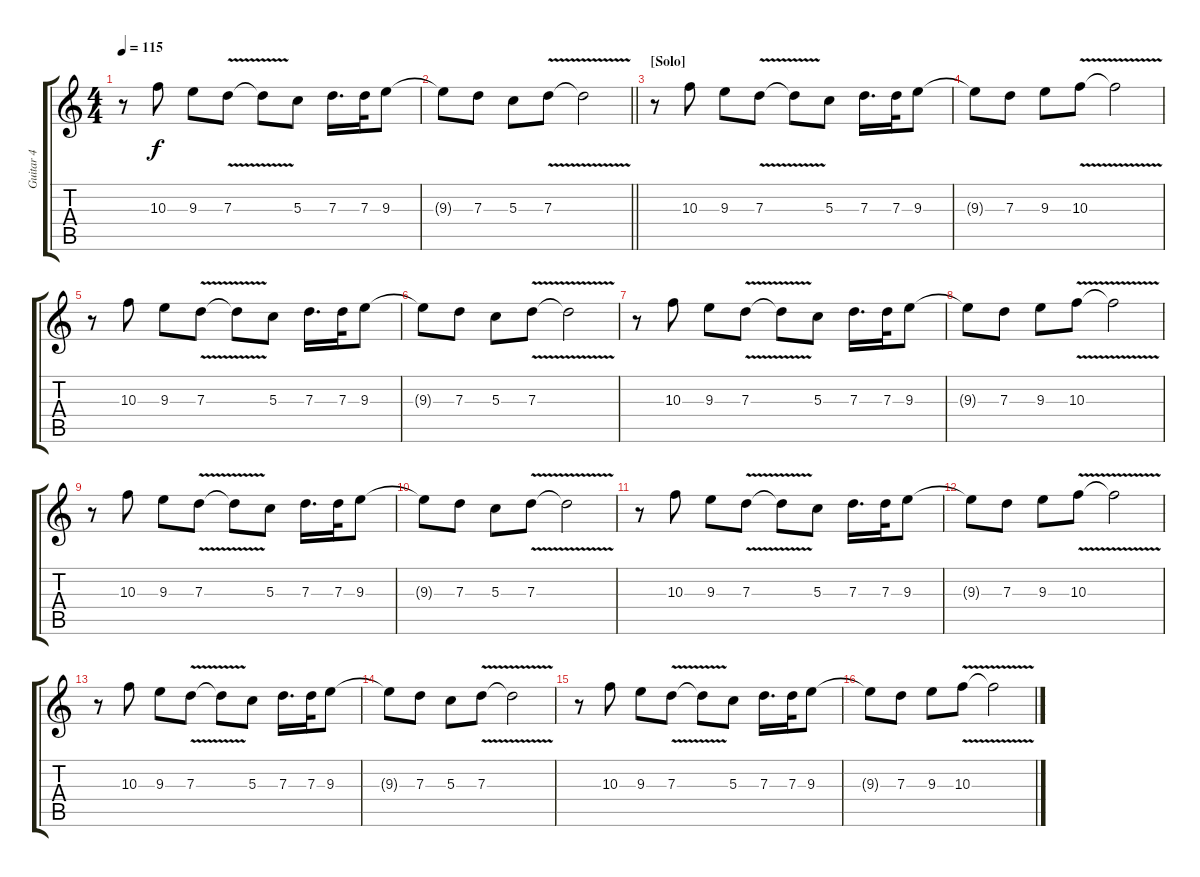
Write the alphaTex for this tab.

\track ("Guitar 4" "Guitar 4") {instrument electricguitarjazz}
\staff {score tabs}
\tuning (E4 B3 G3 D3 A2 E2) {hide}
\ts (4 4)
\tempo 115
\clef g2
\ks c
r.8{dy f} 10.3.8 9.3.8 7.3{v}.8 7.3{t}.8 5.3.8 7.3.16{d} 7.3.32 9.3.8 |
\barLineRight lightlight
9.3{t}.8 7.3.8 5.3.8 7.3{v}.8 7.3{t}.2 |
\section ("" "[Solo]")
r.8 10.3.8 9.3.8 7.3{v}.8 7.3{t}.8 5.3.8 7.3.16{d} 7.3.32 9.3.8 |
9.3{t}.8 7.3.8 9.3.8 10.3{v}.8 10.3{t}.2 |
r.8 10.3.8 9.3.8 7.3{v}.8 7.3{t}.8 5.3.8 7.3.16{d} 7.3.32 9.3.8 |
9.3{t}.8 7.3.8 5.3.8 7.3{v}.8 7.3{t}.2 |
r.8 10.3.8 9.3.8 7.3{v}.8 7.3{t}.8 5.3.8 7.3.16{d} 7.3.32 9.3.8 |
9.3{t}.8 7.3.8 9.3.8 10.3{v}.8 10.3{t}.2 |
r.8 10.3.8 9.3.8 7.3{v}.8 7.3{t}.8 5.3.8 7.3.16{d} 7.3.32 9.3.8 |
9.3{t}.8 7.3.8 5.3.8 7.3{v}.8 7.3{t}.2 |
r.8 10.3.8 9.3.8 7.3{v}.8 7.3{t}.8 5.3.8 7.3.16{d} 7.3.32 9.3.8 |
9.3{t}.8 7.3.8 9.3.8 10.3{v}.8 10.3{t}.2 |
r.8 10.3.8 9.3.8 7.3{v}.8 7.3{t}.8 5.3.8 7.3.16{d} 7.3.32 9.3.8 |
9.3{t}.8 7.3.8 5.3.8 7.3{v}.8 7.3{t}.2 |
r.8 10.3.8 9.3.8 7.3{v}.8 7.3{t}.8 5.3.8 7.3.16{d} 7.3.32 9.3.8 |
9.3{t}.8 7.3.8 9.3.8 10.3{v}.8 10.3{t}.2
